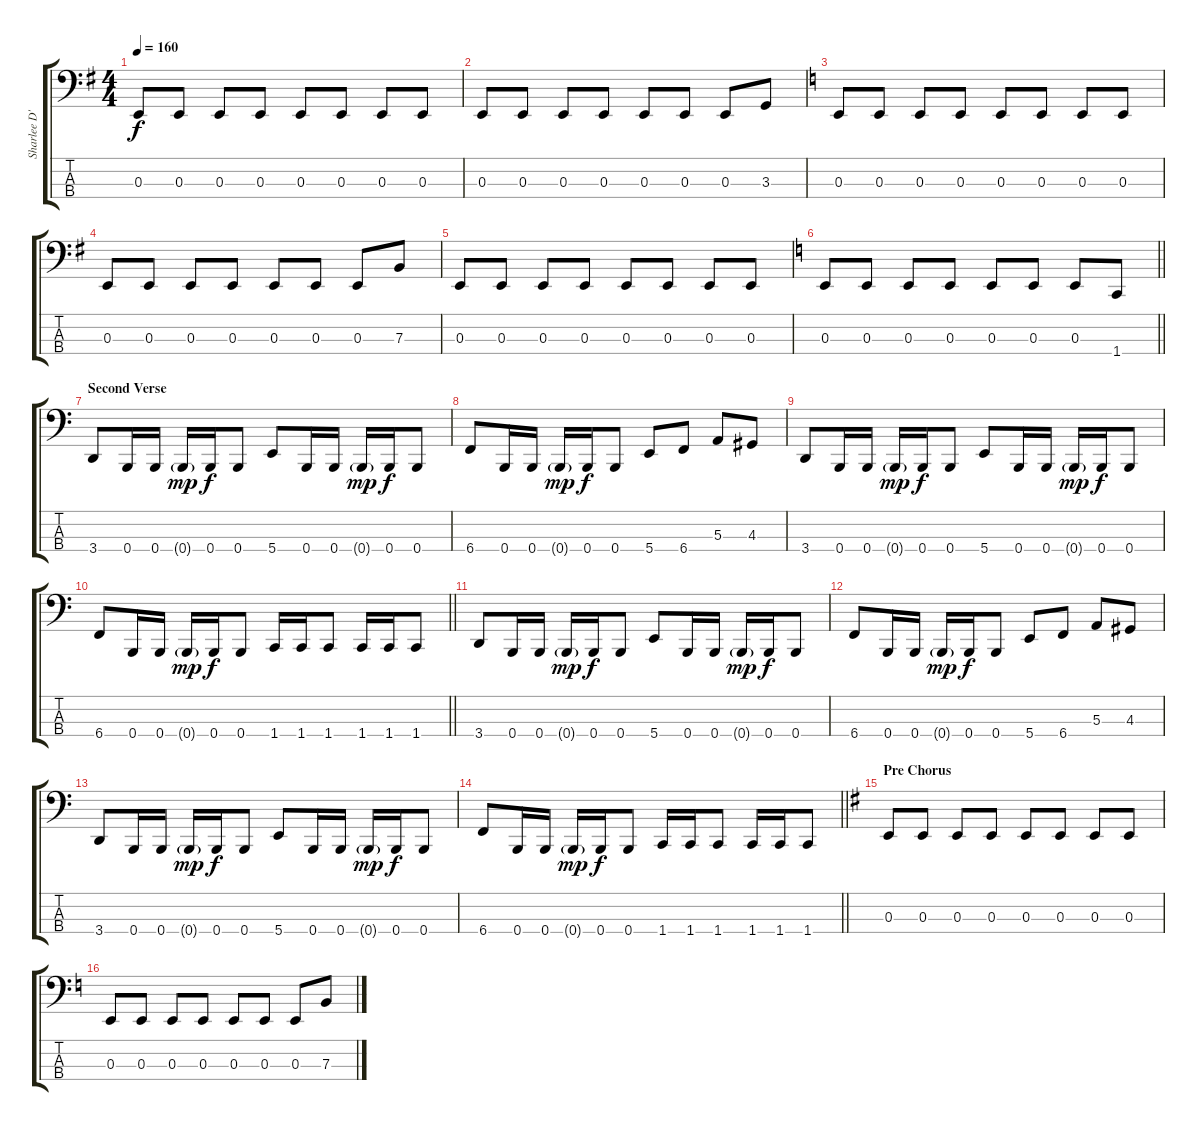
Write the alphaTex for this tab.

\track ("Sharlee D'Angelo" "Sharlee D'") {instrument electricbasspick}
\staff {score tabs}
\tuning (D2 A1 E1 B0) {hide}
\ts (4 4)
\tempo 160
\clef f4
\ks g
0.3.8{dy f} 0.3.8 0.3.8 0.3.8 0.3.8 0.3.8 0.3.8 0.3.8 |
0.3.8 0.3.8 0.3.8 0.3.8 0.3.8 0.3.8 0.3.8 3.3.8 |
\ks c
0.3.8 0.3.8 0.3.8 0.3.8 0.3.8 0.3.8 0.3.8 0.3.8 |
\ks g
0.3.8 0.3.8 0.3.8 0.3.8 0.3.8 0.3.8 0.3.8 7.3.8 |
0.3.8 0.3.8 0.3.8 0.3.8 0.3.8 0.3.8 0.3.8 0.3.8 |
\barLineRight lightlight
\ks c
0.3.8 0.3.8 0.3.8 0.3.8 0.3.8 0.3.8 0.3.8 1.4.8 |
\section ("" "Second Verse")
3.4.8 0.4.16 0.4.16 0.4{g}.16{dy mp} 0.4.16{dy f} 0.4.8 5.4.8 0.4.16 0.4.16 0.4{g}.16{dy mp} 0.4.16{dy f} 0.4.8 |
6.4.8 0.4.16 0.4.16 0.4{g}.16{dy mp} 0.4.16{dy f} 0.4.8 5.4.8 6.4.8 5.3.8 4.3.8 |
3.4.8 0.4.16 0.4.16 0.4{g}.16{dy mp} 0.4.16{dy f} 0.4.8 5.4.8 0.4.16 0.4.16 0.4{g}.16{dy mp} 0.4.16{dy f} 0.4.8 |
\barLineRight lightlight
6.4.8 0.4.16 0.4.16 0.4{g}.16{dy mp} 0.4.16{dy f} 0.4.8 1.4.16 1.4.16 1.4.8 1.4.16 1.4.16 1.4.8 |
3.4.8 0.4.16 0.4.16 0.4{g}.16{dy mp} 0.4.16{dy f} 0.4.8 5.4.8 0.4.16 0.4.16 0.4{g}.16{dy mp} 0.4.16{dy f} 0.4.8 |
6.4.8 0.4.16 0.4.16 0.4{g}.16{dy mp} 0.4.16{dy f} 0.4.8 5.4.8 6.4.8 5.3.8 4.3.8 |
3.4.8 0.4.16 0.4.16 0.4{g}.16{dy mp} 0.4.16{dy f} 0.4.8 5.4.8 0.4.16 0.4.16 0.4{g}.16{dy mp} 0.4.16{dy f} 0.4.8 |
\barLineRight lightlight
6.4.8 0.4.16 0.4.16 0.4{g}.16{dy mp} 0.4.16{dy f} 0.4.8 1.4.16 1.4.16 1.4.8 1.4.16 1.4.16 1.4.8 |
\section ("" "Pre Chorus")
\ks g
0.3.8 0.3.8 0.3.8 0.3.8 0.3.8 0.3.8 0.3.8 0.3.8 |
\ks c
0.3.8 0.3.8 0.3.8 0.3.8 0.3.8 0.3.8 0.3.8 7.3.8
